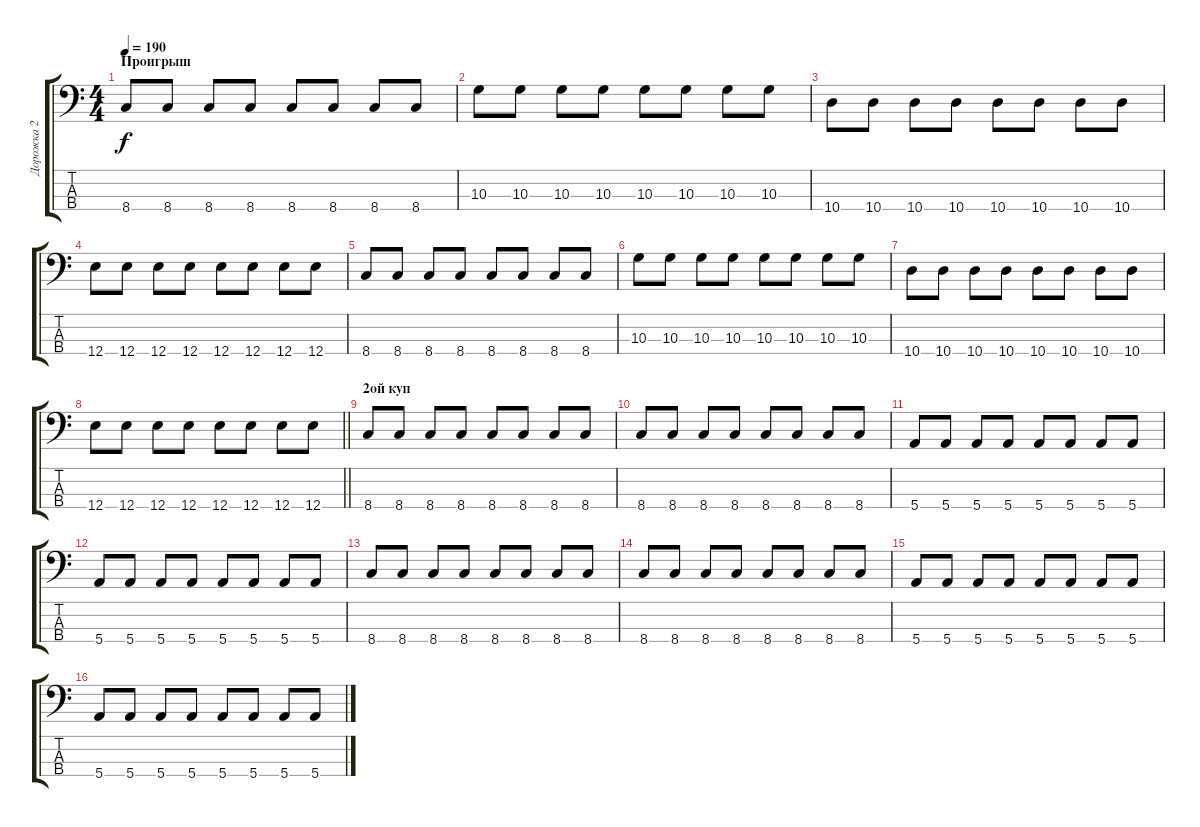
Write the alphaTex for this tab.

\track ("Дорожка 2" "Дорожка 2") {instrument electricbasspick}
\staff {score tabs}
\tuning (G2 D2 A1 E1) {hide}
\ts (4 4)
\section ("" "Проигрыш")
\tempo 190
\clef f4
\ks c
8.4.8{dy f} 8.4.8 8.4.8 8.4.8 8.4.8 8.4.8 8.4.8 8.4.8 |
10.3.8 10.3.8 10.3.8 10.3.8 10.3.8 10.3.8 10.3.8 10.3.8 |
10.4.8 10.4.8 10.4.8 10.4.8 10.4.8 10.4.8 10.4.8 10.4.8 |
12.4.8 12.4.8 12.4.8 12.4.8 12.4.8 12.4.8 12.4.8 12.4.8 |
8.4.8 8.4.8 8.4.8 8.4.8 8.4.8 8.4.8 8.4.8 8.4.8 |
10.3.8 10.3.8 10.3.8 10.3.8 10.3.8 10.3.8 10.3.8 10.3.8 |
10.4.8 10.4.8 10.4.8 10.4.8 10.4.8 10.4.8 10.4.8 10.4.8 |
\barLineRight lightlight
12.4.8 12.4.8 12.4.8 12.4.8 12.4.8 12.4.8 12.4.8 12.4.8 |
\section ("" "2ой куп")
8.4.8 8.4.8 8.4.8 8.4.8 8.4.8 8.4.8 8.4.8 8.4.8 |
8.4.8 8.4.8 8.4.8 8.4.8 8.4.8 8.4.8 8.4.8 8.4.8 |
5.4.8 5.4.8 5.4.8 5.4.8 5.4.8 5.4.8 5.4.8 5.4.8 |
5.4.8 5.4.8 5.4.8 5.4.8 5.4.8 5.4.8 5.4.8 5.4.8 |
8.4.8 8.4.8 8.4.8 8.4.8 8.4.8 8.4.8 8.4.8 8.4.8 |
8.4.8 8.4.8 8.4.8 8.4.8 8.4.8 8.4.8 8.4.8 8.4.8 |
5.4.8 5.4.8 5.4.8 5.4.8 5.4.8 5.4.8 5.4.8 5.4.8 |
5.4.8 5.4.8 5.4.8 5.4.8 5.4.8 5.4.8 5.4.8 5.4.8
